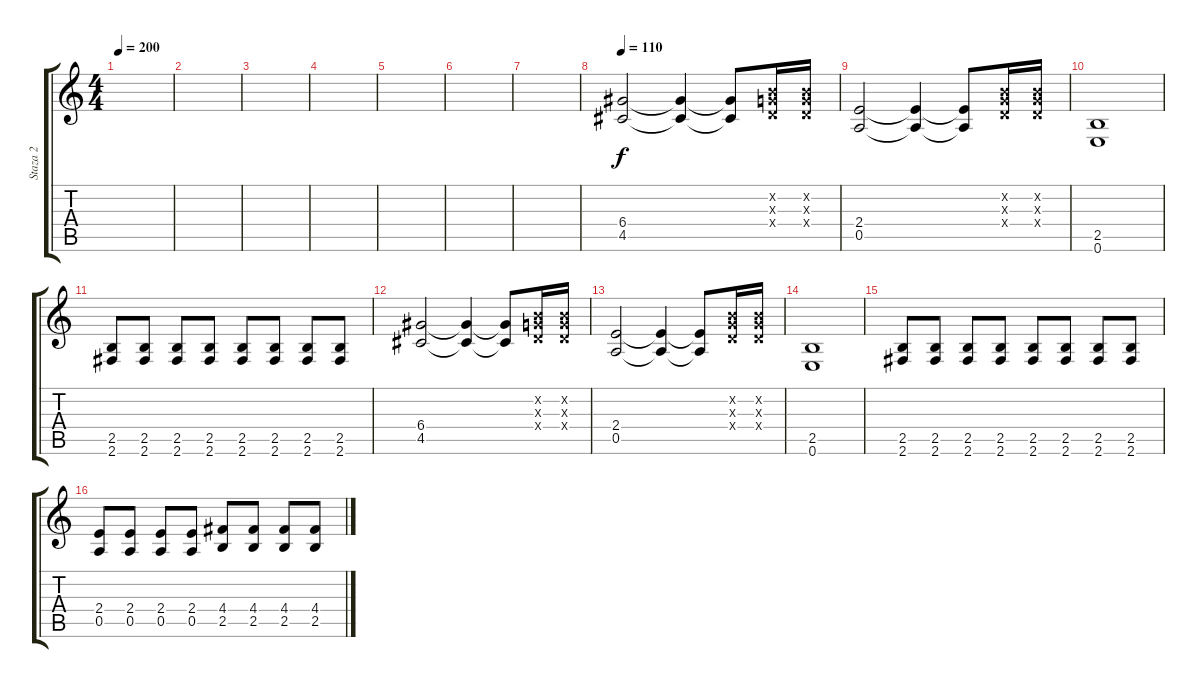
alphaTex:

\track ("Staza 2" "Staza 2") {instrument overdrivenguitar}
\staff {score tabs}
\tuning (E4 B3 G3 D3 A2 E2) {hide}
\ts (4 4)
\tempo 200
\clef g2
\ks c
|
|
|
|
|
|
|
\tempo 110
(6.4 4.5).2 (6.4{t} 4.5{t}).4 (6.4{t} 4.5{t}).8 (0.2{x} 0.3{x} 0.4{x}).16 (0.2{x} 0.3{x} 0.4{x}).16 |
(2.4 0.5).2 (2.4{t} 0.5{t}).4 (2.4{t} 0.5{t}).8 (0.2{x} 0.3{x} 0.4{x}).16 (0.2{x} 0.3{x} 0.4{x}).16 |
(2.5 0.6).1 |
(2.5 2.6).8 (2.5 2.6).8 (2.5 2.6).8 (2.5 2.6).8 (2.5 2.6).8 (2.5 2.6).8 (2.5 2.6).8 (2.5 2.6).8 |
(6.4 4.5).2 (6.4{t} 4.5{t}).4 (6.4{t} 4.5{t}).8 (0.2{x} 0.3{x} 0.4{x}).16 (0.2{x} 0.3{x} 0.4{x}).16 |
(2.4 0.5).2 (2.4{t} 0.5{t}).4 (2.4{t} 0.5{t}).8 (0.2{x} 0.3{x} 0.4{x}).16 (0.2{x} 0.3{x} 0.4{x}).16 |
(2.5 0.6).1 |
(2.5 2.6).8 (2.5 2.6).8 (2.5 2.6).8 (2.5 2.6).8 (2.5 2.6).8 (2.5 2.6).8 (2.5 2.6).8 (2.5 2.6).8 |
(2.4 0.5).8 (2.4 0.5).8 (2.4 0.5).8 (2.4 0.5).8 (4.4 2.5).8 (4.4 2.5).8 (4.4 2.5).8 (4.4 2.5).8
